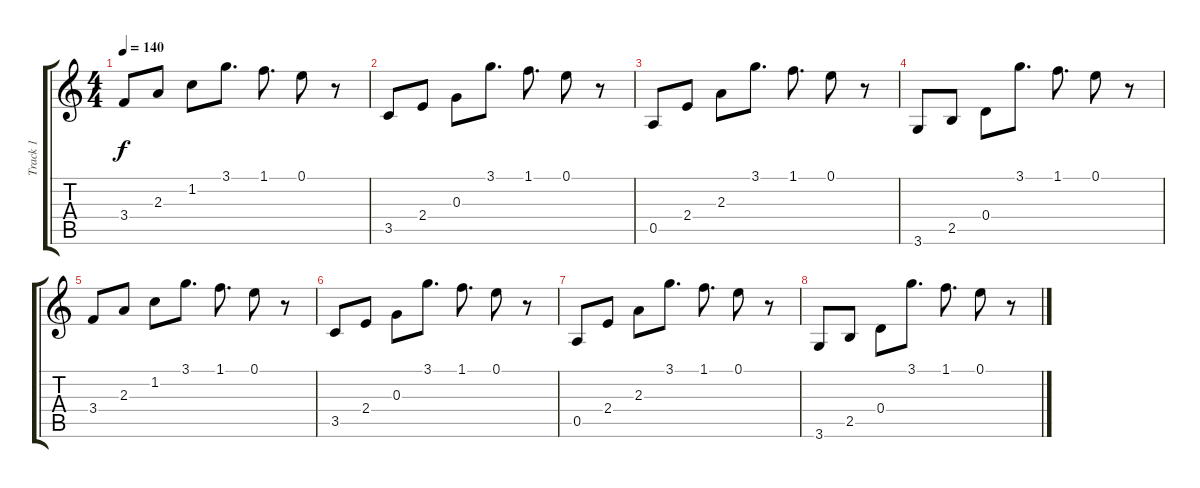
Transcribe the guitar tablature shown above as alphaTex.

\track ("Track 1" "Track 1") {instrument distortionguitar}
\staff {score tabs}
\tuning (E4 B3 G3 D3 A2 E2) {hide}
\ts (4 4)
\tempo 140
\clef g2
\ks c
3.4.8{dy f} 2.3.8 1.2.8 3.1.8{d} 1.1.8{d} 0.1.8 r.8 |
3.5.8 2.4.8 0.3.8 3.1.8{d} 1.1.8{d} 0.1.8 r.8 |
0.5.8 2.4.8 2.3.8 3.1.8{d} 1.1.8{d} 0.1.8 r.8 |
3.6.8 2.5.8 0.4.8 3.1.8{d} 1.1.8{d} 0.1.8 r.8 |
3.4.8 2.3.8 1.2.8 3.1.8{d} 1.1.8{d} 0.1.8 r.8 |
3.5.8 2.4.8 0.3.8 3.1.8{d} 1.1.8{d} 0.1.8 r.8 |
0.5.8 2.4.8 2.3.8 3.1.8{d} 1.1.8{d} 0.1.8 r.8 |
3.6.8 2.5.8 0.4.8 3.1.8{d} 1.1.8{d} 0.1.8 r.8
